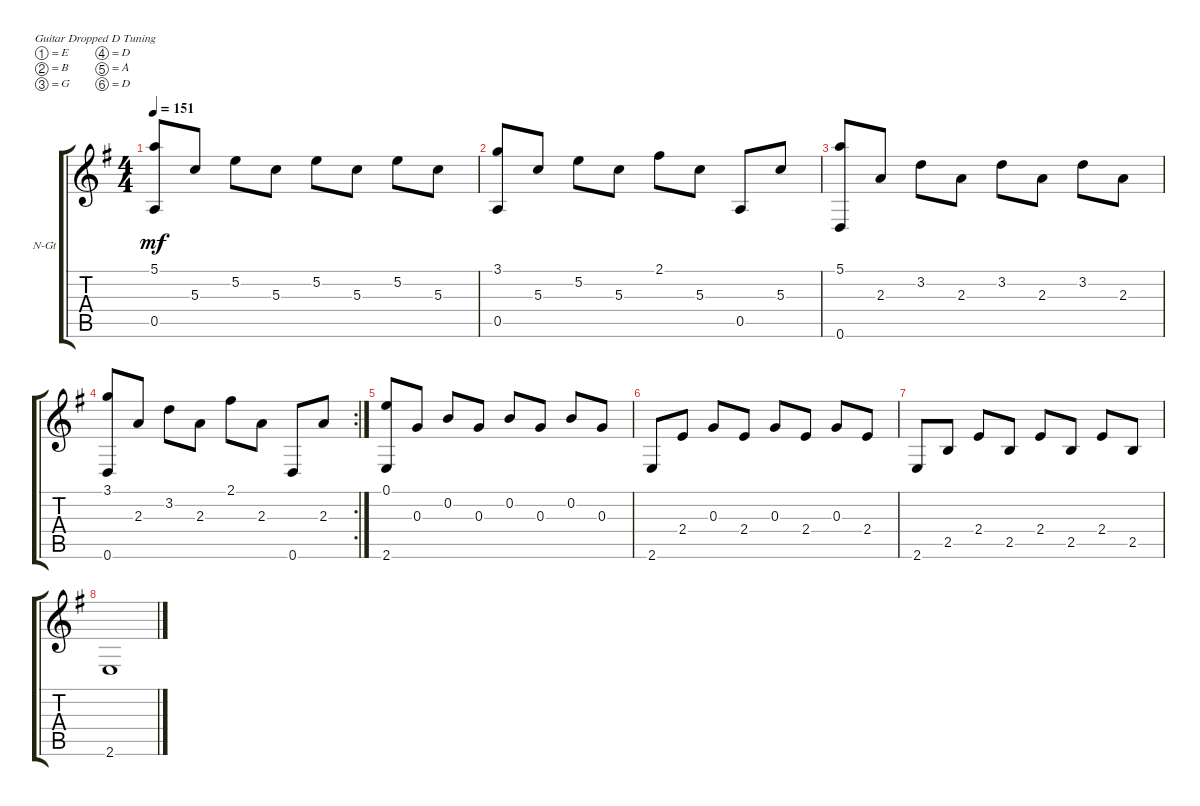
\bracketExtendMode groupsimilarinstruments
\firstSystemTrackNameOrientation horizontal
\otherSystemsTrackNameOrientation horizontal
\track ("Nylon Guitar" "N-Gt") {instrument acousticguitarnylon}
\staff {score tabs}
\tuning (E4 B3 G3 D3 A2 D2)
\ts (4 4)
\tempo 151
\clef g2
\ks eminor
(0.5 5.1).8{dy mf} 5.3.8 5.2.8 5.3.8 5.2.8 5.3.8 5.2.8 5.3.8 |
(0.5 3.1).8 5.3.8 5.2.8 5.3.8 2.1.8 5.3.8 0.5.8 5.3.8 |
(5.1 0.6).8 2.3.8 3.2.8 2.3.8 3.2.8 2.3.8 3.2.8 2.3.8 |
\rc 2
(3.1 0.6).8 2.3.8 3.2.8 2.3.8 2.1.8 2.3.8 0.6.8 2.3.8 |
(2.6 0.1).8 0.3.8 0.2.8 0.3.8 0.2.8 0.3.8 0.2.8 0.3.8 |
\tempo (151 hide)
2.6.8 2.4.8 0.3.8 2.4.8 0.3.8 2.4.8 0.3.8 2.4.8 |
\tempo (126 hide)
\tempo (62.5529 1 hide)
2.6.8 2.5.8 2.4.8 2.5.8 2.4.8 2.5.8 2.4.8 2.5.8 |
2.6.1
